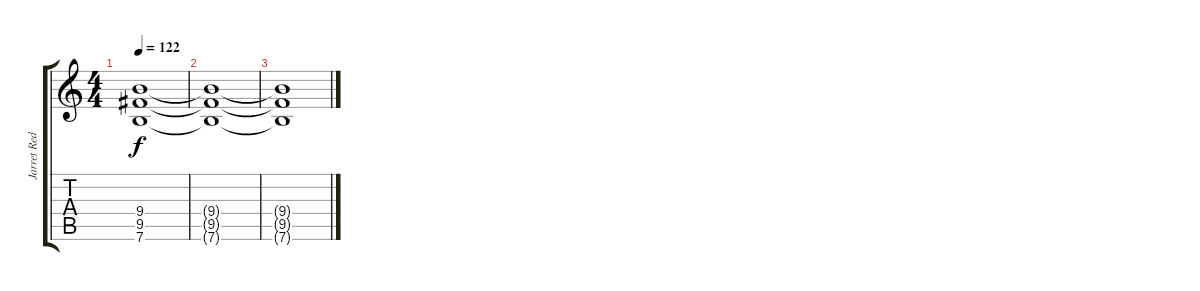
\track ("Jarret Reddick - Guitar" "Jarret Red") {instrument distortionguitar}
\staff {score tabs}
\tuning (E4 B3 G3 D3 A2 E2) {hide}
\ts (4 4)
\tempo 122
\clef g2
\ks c
(9.4{t} 9.5{t} 7.6{t}).1{dy f volume 1} |
(9.4{t} 9.5{t} 7.6{t}).1 |
(9.4{t} 9.5{t} 7.6{t}).1
